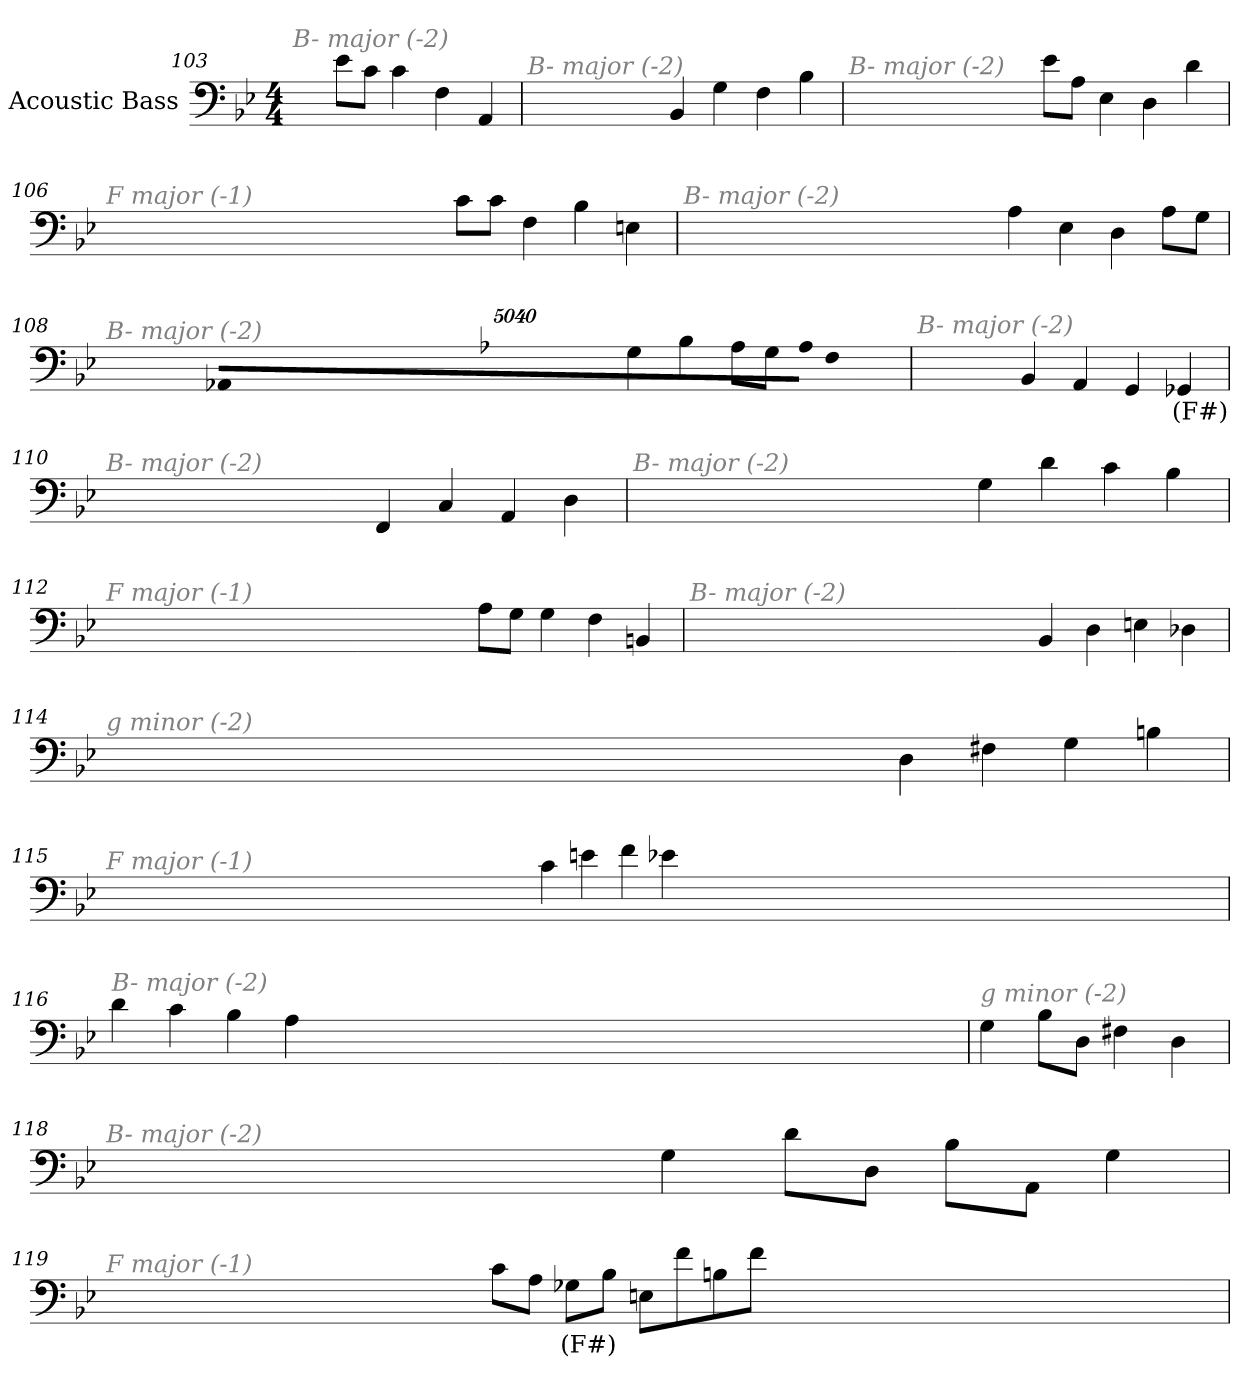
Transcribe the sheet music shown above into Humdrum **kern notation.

**kern	**text
*part1	*part1
*staff1	*staff1
*I"Acoustic Bass	*
*clefF4	*
*ITrd7c12	*
*k[b-e-]	*
*B-:	*
*M4/4	*
=103	=103
!LO:TX:i:color=#808080:t=B- major (-2)	!
8E-L	.
8CJ	.
4C	.
4FF	.
4AAA	.
=104	=104
!LO:TX:i:color=#808080:t=B- major (-2)	!
4BBB-	.
4GG	.
4FF	.
4BB-	.
=105	=105
!LO:TX:i:color=#808080:t=B- major (-2)	!
8E-L	.
8AAJ	.
4EE-	.
4DD	.
4D	.
=106	=106
!LO:TX:i:color=#808080:t=F major (-1)	!
8CL	.
8CJ	.
4FF	.
4BB-	.
4EEn	.
=107	=107
!LO:TX:i:color=#808080:t=B- major (-2)	!
4AA	.
4EE-	.
4DD	.
8AAL	.
8GGJ	.
=108	=108
!LO:TX:i:color=#808080:t=B- major (-2)	!
4GG	.
4BB-	.
8AAL	.
8GGJ	.
!LO:N:vis=8	!
40320%3347AA-XL	.
!LO:N:vis=8	!
40320%3347FF	.
!LO:N:vis=8	!
40320%3347AAA-XJ	.
=109	=109
!LO:TX:i:color=#808080:t=B- major (-2)	!
4BBB-	.
4AAA	.
4GGG	.
4GGG-Xi	(F#)
=110	=110
!LO:TX:i:color=#808080:t=B- major (-2)	!
4FFF	.
4CC	.
4AAA	.
4DD	.
=111	=111
!LO:TX:i:color=#808080:t=B- major (-2)	!
4GG	.
4D	.
4C	.
4BB-	.
=112	=112
!LO:TX:i:color=#808080:t=F major (-1)	!
8AAL	.
8GGJ	.
4GG	.
4FF	.
4BBBn	.
=113	=113
!LO:TX:i:color=#808080:t=B- major (-2)	!
4BBB-	.
4DD	.
4EEn	.
4DD-X	.
=114	=114
!LO:TX:i:color=#808080:t=g minor (-2)	!
4DD	.
4FF#X	.
4GG	.
4BBn	.
=115	=115
!LO:TX:i:color=#808080:t=F major (-1)	!
4C	.
4En	.
4F	.
4E-X	.
=116	=116
!LO:TX:i:color=#808080:t=B- major (-2)	!
4D	.
4C	.
4BB-	.
4AA	.
=117	=117
!LO:TX:i:color=#808080:t=g minor (-2)	!
4GG	.
8BB-L	.
8DDJ	.
4FF#X	.
4DD	.
=118	=118
!LO:TX:i:color=#808080:t=B- major (-2)	!
4GG	.
8DL	.
8DDJ	.
8BB-L	.
8AAAJ	.
4GG	.
=119	=119
!LO:TX:i:color=#808080:t=F major (-1)	!
8CL	.
8AAJ	.
8GG-XiL	(F#)
8BB-J	.
8EEnL	.
8F	.
8BBn	.
8FJ	.
=	=
*-	*-
